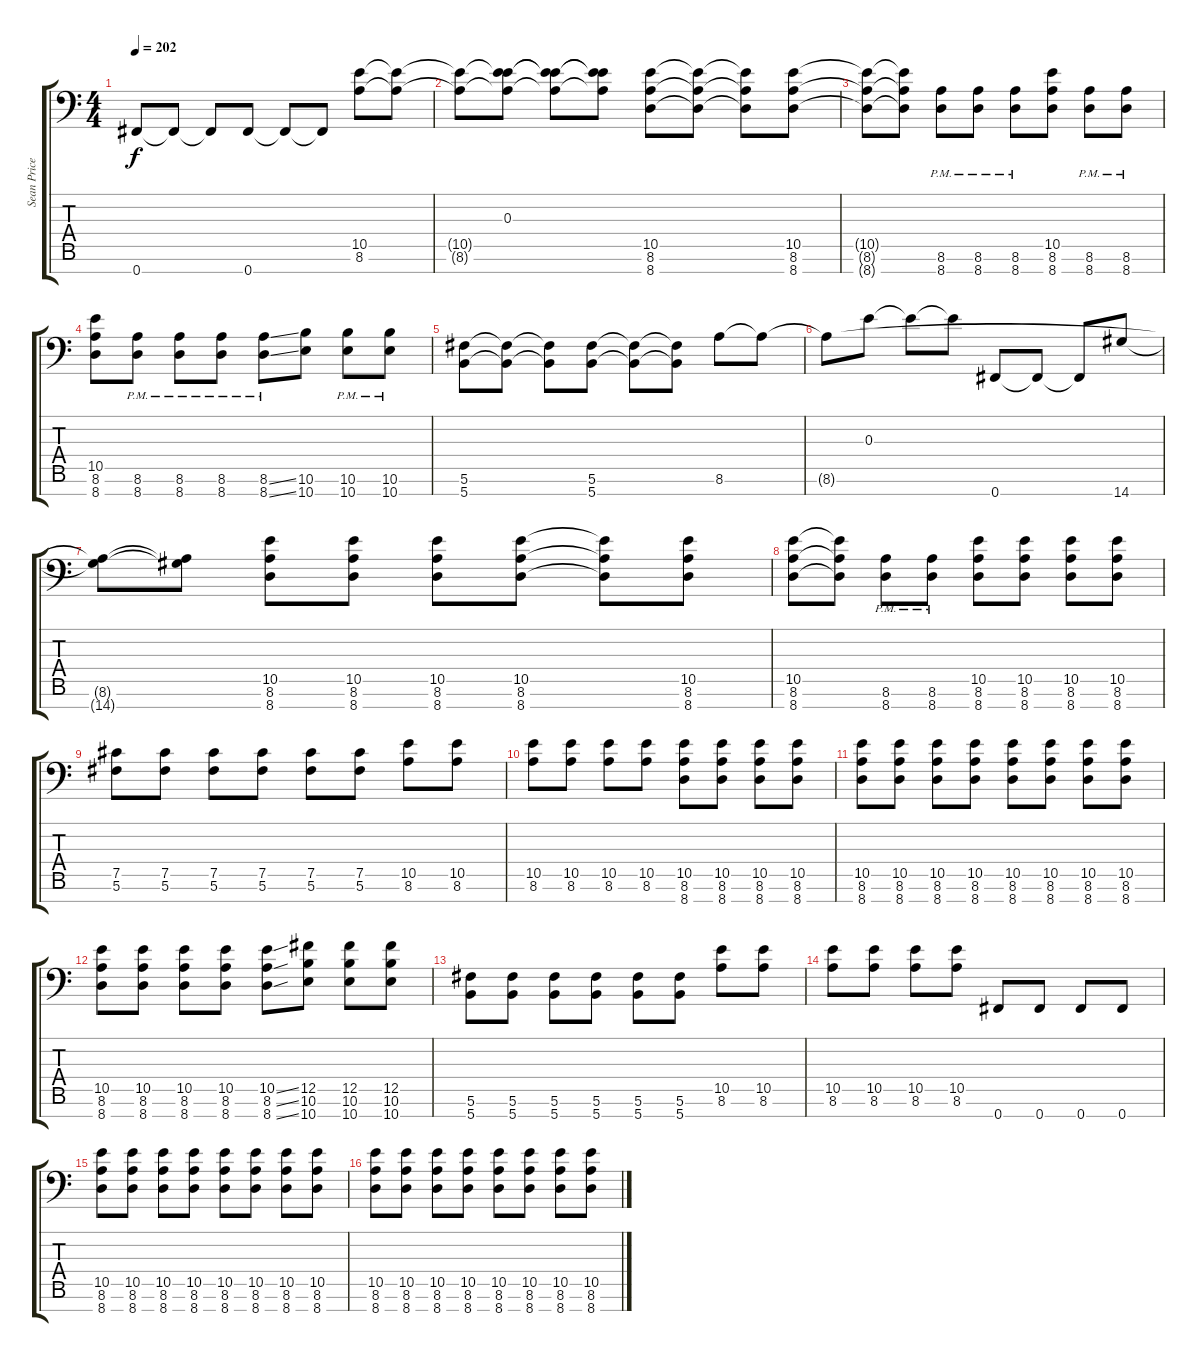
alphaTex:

\track ("Sean Price" "Sean Price") {instrument distortionguitar}
\staff {score tabs}
\tuning (Db4 Ab3 E3 B2 Gb2 Db2 Gb1) {hide}
\ts (4 4)
\tempo 202
\clef f4
\ks c
0.7.8{dy f} 0.7{t}.8 0.7{t}.8 0.7.8 0.7{t}.8 0.7{t}.8 (10.5 8.6).8 (10.5{t} 8.6{t}).8 |
(10.5{t} 8.6{t}).8 (0.3 10.5{t} 8.6{t}).8 (0.3{t} 10.5{t} 8.6{t}).8 (0.3{t} 10.5{t} 8.6{t}).8 (10.5 8.6 8.7).8 (10.5{t} 8.6{t} 8.7{t}).8 (10.5{t} 8.6{t} 8.7{t}).8 (10.5 8.6 8.7).8 |
(10.5{t} 8.6{t} 8.7{t}).8 (10.5{t} 8.6{t} 8.7{t}).8 (8.6{pm} 8.7{pm}).8 (8.6{pm} 8.7{pm}).8 (8.6{pm} 8.7{pm}).8 (10.5 8.6 8.7).8 (8.6{pm} 8.7{pm}).8 (8.6{pm} 8.7{pm}).8 |
(10.5 8.6 8.7).8 (8.6{pm} 8.7{pm}).8 (8.6{pm} 8.7{pm}).8 (8.6{pm} 8.7{pm}).8 (8.6{ss} 8.7{ss pm}).8 (10.6 10.7).8 (10.6{pm} 10.7{pm}).8 (10.6{pm} 10.7{pm}).8 |
(5.6 5.7).8 (5.6{t} 5.7{t}).8 (5.6{t} 5.7{t}).8 (5.6 5.7).8 (5.6{t} 5.7{t}).8 (5.6{t} 5.7{t}).8 8.6.8 8.6{t}.8 |
8.6{t}.8 0.3.8 0.3{t}.8 0.3{t}.8 0.7.8 0.7{t}.8 0.7{t}.8 14.7.8 |
(8.6{t} 14.7{t}).8 (8.6{t} 14.7{t}).8 (10.5 8.6 8.7).8 (10.5 8.6 8.7).8 (10.5 8.6 8.7).8 (10.5 8.6 8.7).8 (10.5{t} 8.6{t} 8.7{t}).8 (10.5 8.6 8.7).8 |
(10.5 8.6 8.7).8 (10.5{t} 8.6{t} 8.7{t}).8 (8.6{pm} 8.7{pm}).8 (8.6{pm} 8.7{pm}).8 (10.5 8.6 8.7).8 (10.5 8.6 8.7).8 (10.5 8.6 8.7).8 (10.5 8.6 8.7).8 |
(7.5 5.6).8 (7.5 5.6).8 (7.5 5.6).8 (7.5 5.6).8 (7.5 5.6).8 (7.5 5.6).8 (10.5 8.6).8 (10.5 8.6).8 |
(10.5 8.6).8 (10.5 8.6).8 (10.5 8.6).8 (10.5 8.6).8 (10.5 8.6 8.7).8 (10.5 8.6 8.7).8 (10.5 8.6 8.7).8 (10.5 8.6 8.7).8 |
(10.5 8.6 8.7).8 (10.5 8.6 8.7).8 (10.5 8.6 8.7).8 (10.5 8.6 8.7).8 (10.5 8.6 8.7).8 (10.5 8.6 8.7).8 (10.5 8.6 8.7).8 (10.5 8.6 8.7).8 |
(10.5 8.6 8.7).8 (10.5 8.6 8.7).8 (10.5 8.6 8.7).8 (10.5 8.6 8.7).8 (10.5{ss} 8.6{ss} 8.7{ss}).8 (12.5 10.6 10.7).8 (12.5 10.6 10.7).8 (12.5 10.6 10.7).8 |
(5.6 5.7).8 (5.6 5.7).8 (5.6 5.7).8 (5.6 5.7).8 (5.6 5.7).8 (5.6 5.7).8 (10.5 8.6).8 (10.5 8.6).8 |
(10.5 8.6).8 (10.5 8.6).8 (10.5 8.6).8 (10.5 8.6).8 0.7.8 0.7.8 0.7.8 0.7.8 |
(10.5 8.6 8.7).8 (10.5 8.6 8.7).8 (10.5 8.6 8.7).8 (10.5 8.6 8.7).8 (10.5 8.6 8.7).8 (10.5 8.6 8.7).8 (10.5 8.6 8.7).8 (10.5 8.6 8.7).8 |
(10.5 8.6 8.7).8 (10.5 8.6 8.7).8 (10.5 8.6 8.7).8 (10.5 8.6 8.7).8 (10.5 8.6 8.7).8 (10.5 8.6 8.7).8 (10.5 8.6 8.7).8 (10.5 8.6 8.7).8
